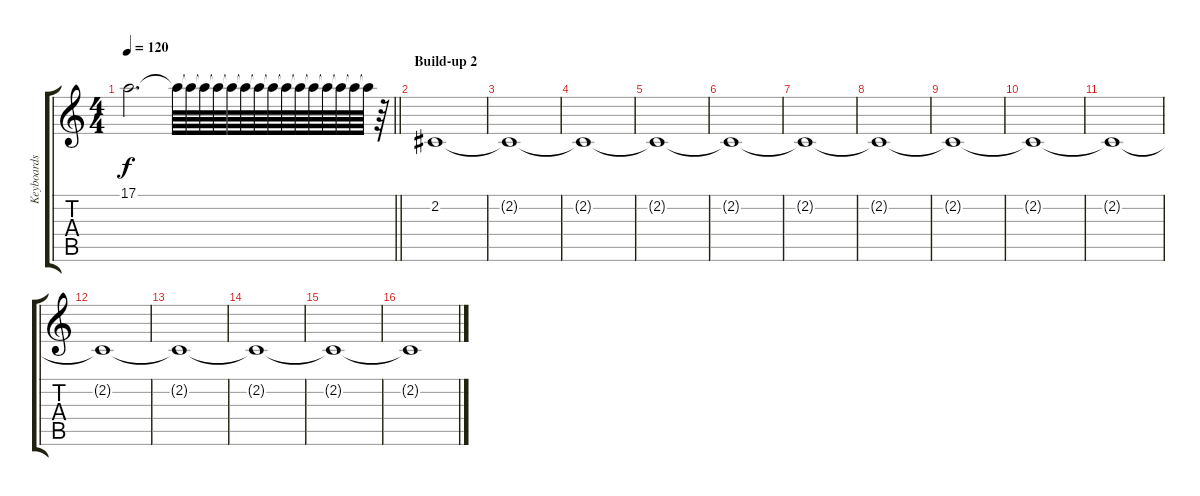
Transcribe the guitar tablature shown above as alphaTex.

\track ("Keyboards" "Keyboards") {instrument pad8sweep}
\staff {score tabs}
\tuning (E4 B3 G3 D3 A2 E2) {hide}
\ts (4 4)
\tempo 120
\clef g2
\barLineRight lightlight
\ks c
17.1.2{d dy f} 17.1{t}.64 17.1{t}.64 17.1{t}.64 17.1{t}.64 17.1{t}.64 17.1{t}.64 17.1{t}.64 17.1{t}.64 17.1{t}.64 17.1{t}.64 17.1{t}.64 17.1{t}.64 17.1{t}.64 17.1{t}.64 17.1{t}.64 r.64{volume 2 instrument pad8sweep} |
\section ("" "Build-up 2")
2.2.1{volume 16} |
2.2{t}.1 |
2.2{t}.1 |
2.2{t}.1 |
2.2{t}.1 |
2.2{t}.1 |
2.2{t}.1 |
2.2{t}.1 |
2.2{t}.1 |
2.2{t}.1 |
2.2{t}.1 |
2.2{t}.1 |
2.2{t}.1 |
2.2{t}.1 |
2.2{t}.1
